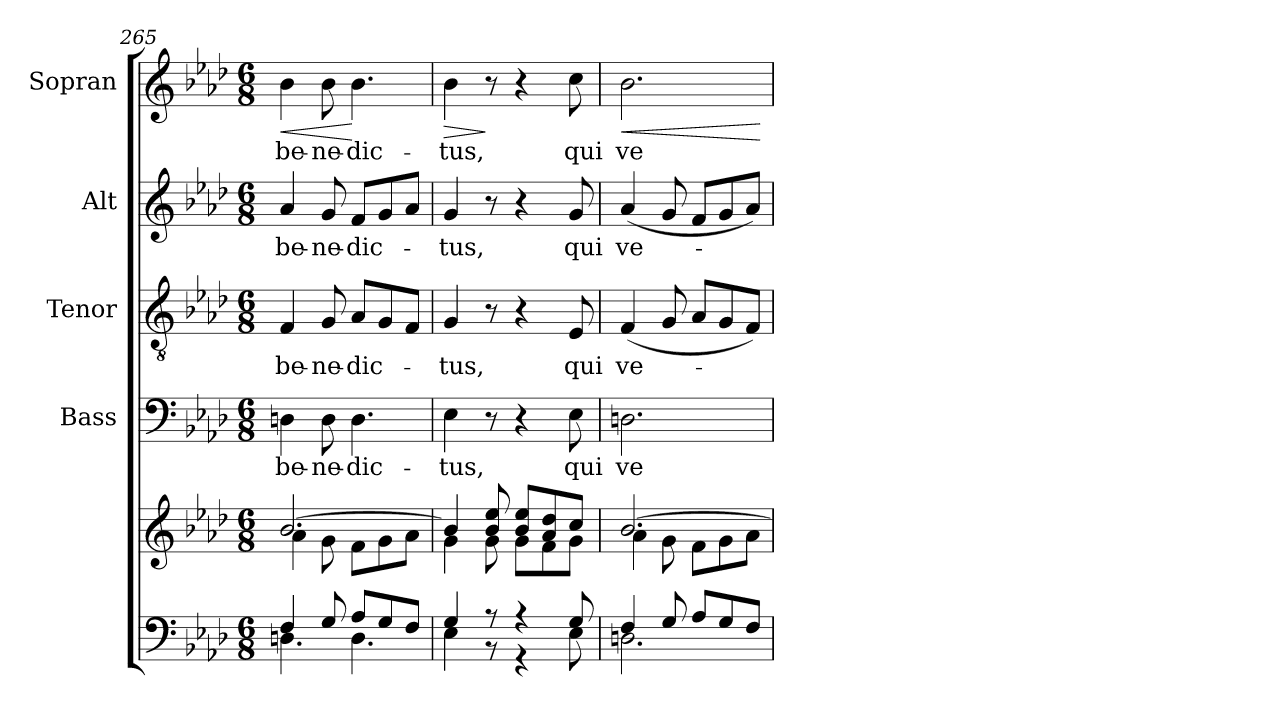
**kern	**kern	**kern	**text	**kern	**text	**kern	**text	**kern	**text	**dynam
*part5	*part5	*part4	*part4	*part3	*part3	*part2	*part2	*part1	*part1	*part1
*staff6	*staff5	*staff4	*staff4	*staff3	*staff3	*staff2	*staff2	*staff1	*staff1	*staff1
*	*	*I"Bass	*	*I"Tenor	*	*I"Alt	*	*I"Sopran	*	*
*	*	*I'B.	*	*I'T.	*	*I'A.	*	*I'S.	*	*
!!LO:PB:g=z
*clefF4	*clefG2	*clefF4	*	*clefGv2	*	*clefG2	*	*clefG2	*	*
*k[b-e-a-d-]	*k[b-e-a-d-]	*k[b-e-a-d-]	*	*k[b-e-a-d-]	*	*k[b-e-a-d-]	*	*k[b-e-a-d-]	*	*
*A-:	*A-:	*A-:	*	*A-:	*	*A-:	*	*A-:	*	*
*M6/8	*M6/8	*M6/8	*	*M6/8	*	*M6/8	*	*M6/8	*	*
=265	=265	=265	=265	=265	=265	=265	=265	=265	=265	=265
*^	*^	*	*	*	*	*	*	*	*	*
!	!	!	!	!	!LO:LY:b	!	!LO:LY:b	!	!LO:LY:b	!	!LO:LY:b	!LO:HP:b
4F/	4.Dn\	[>2.b-/	4a-\	4Dn\	be-	4F/	be-	4a-/	be-	4b-\	be-	<
!	!	!	!	!	!LO:LY:b	!	!LO:LY:b	!	!LO:LY:b	!	!LO:LY:b	!
8G/	.	.	8g\	8D\	-ne-	8G/	-ne-	8g/	-ne-	8b-\	-ne-	.
!	!	!	!	!	!LO:LY:b	!	!LO:LY:b	!	!LO:LY:b	!	!LO:LY:b	!
8A-/L	4.D\	.	8f\L	4.D\	-dic-	8A-/L	-dic-	8f/L	-dic-	4.b-\	-dic-	[
8G/	.	.	8g\	.	.	8G/	.	8g/	.	.	.	.
8F/J	.	.	8a-\J	.	.	8F/J	.	8a-/J	.	.	.	.
=266	=266	=266	=266	=266	=266	=266	=266	=266	=266	=266	=266	=266
!	!	!	!	!	!LO:LY:b	!	!LO:LY:b	!	!LO:LY:b	!	!LO:LY:b	!LO:HP:b
4G/	4E-\	4b-/]	4g\	4E-\	-tus,	4G/	-tus,	4g/	-tus,	4b-\	-tus,	>
8r	8r	8b-/ 8ee-/	8g\	8r	.	8r	.	8r	.	8r	.	]
4r	4r	8b-/ 8ee-/L	8g\L	4r	.	4r	.	4r	.	4r	.	.
.	.	8a-/ 8dd-/	8f\	.	.	.	.	.	.	.	.	.
!	!	!	!	!	!LO:LY:b	!	!LO:LY:b	!	!LO:LY:b	!	!LO:LY:b	!
8G/	8E-\	8cc/J	8g\J	8E-\	qui	8E-/	qui	8g/	qui	8cc\	qui	.
=267	=267	=267	=267	=267	=267	=267	=267	=267	=267	=267	=267	=267
!	!	!	!	!	!LO:LY:b	!	!LO:LY:b	!	!LO:LY:b	!	!LO:LY:b	!LO:HP:b
4F/	2.Dn\	[>2.b-/	4a-\	2.Dn\	ve-	(<4F/	ve-	(<4a-/	ve-	2.b-\	ve-	<
8G/	.	.	8g\	.	.	8G/	.	8g/	.	.	.	.
8A-/L	.	.	8f\L	.	.	8A-/L	.	8f/L	.	.	.	.
8G/	.	.	8g\	.	.	8G/	.	8g/	.	.	.	.
8F/J	.	.	8a-\J	.	.	8F/J)	.	8a-/J)	.	.	.	.
*v	*v	*	*	*	*	*	*	*	*	*	*	*
*	*v	*v	*	*	*	*	*	*	*	*	*
.	.	.	.	.	.	.	.	.	.	[
=	=	=	=	=	=	=	=	=	=	=
*-	*-	*-	*-	*-	*-	*-	*-	*-	*-	*-
